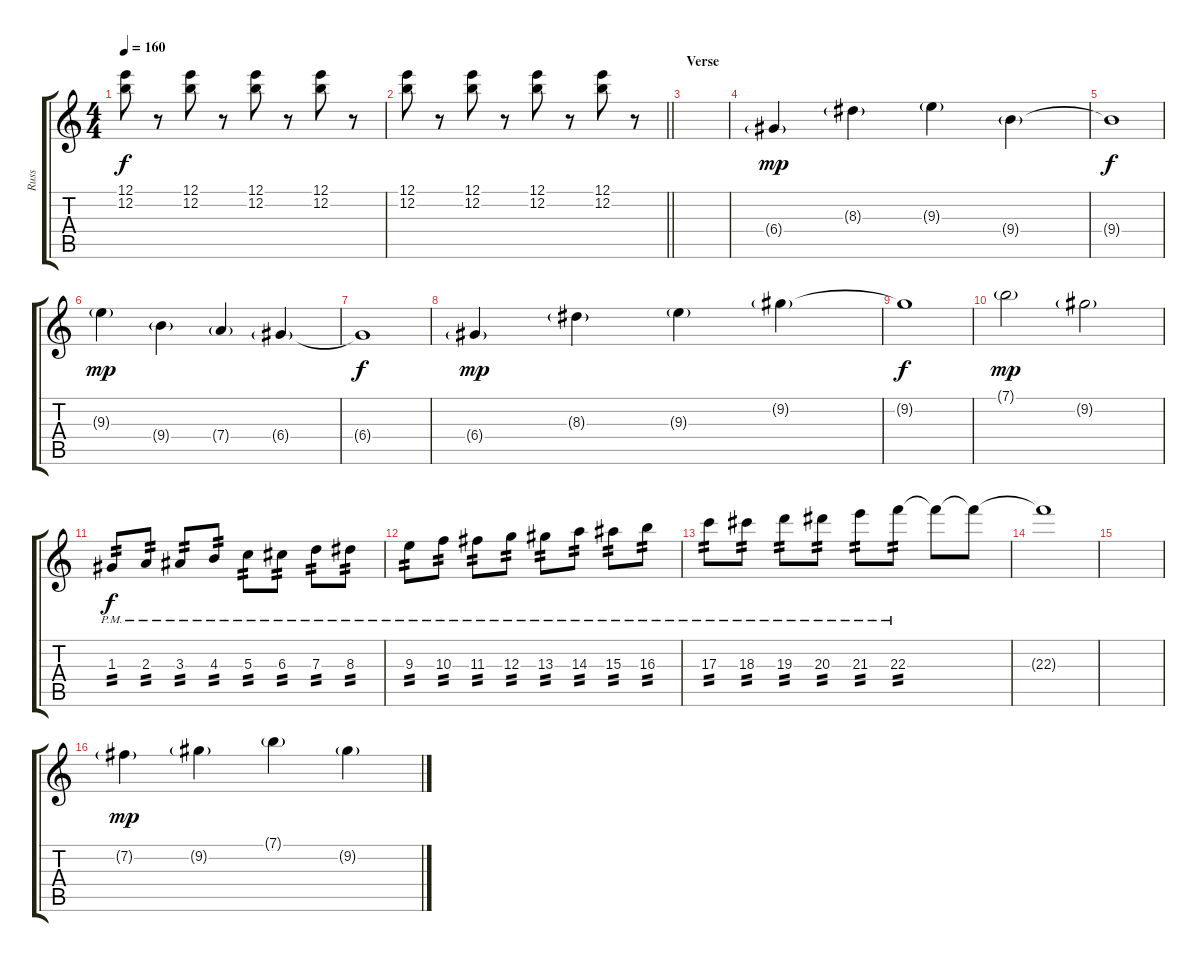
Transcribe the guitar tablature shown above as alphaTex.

\track ("Russ" "Russ") {instrument overdrivenguitar}
\staff {score tabs}
\tuning (E4 B3 G3 D3 A2 E2) {hide}
\ts (4 4)
\tempo 160
\clef g2
\ks c
(12.1 12.2).8{dy f} r.8 (12.1 12.2).8 r.8 (12.1 12.2).8 r.8 (12.1 12.2).8 r.8 |
\barLineRight lightlight
(12.1 12.2).8 r.8 (12.1 12.2).8 r.8 (12.1 12.2).8 r.8 (12.1 12.2).8 r.8 |
\section ("" "Verse")
|
6.4{g}.4{dy mp} 8.3{g}.4 9.3{g}.4 9.4{g}.4 |
9.4{t}.1{dy f} |
9.3{g}.4{dy mp} 9.4{g}.4 7.4{g}.4 6.4{g}.4 |
6.4{t}.1{dy f} |
6.4{g}.4{dy mp} 8.3{g}.4 9.3{g}.4 9.2{g}.4 |
9.2{t}.1{dy f} |
7.1{g}.2{dy mp} 9.2{g}.2 |
1.3{pm}.8{tp 2 dy f} 2.3{pm}.8{tp 2} 3.3{pm}.8{tp 2} 4.3{pm}.8{tp 2} 5.3{pm}.8{tp 2} 6.3{pm}.8{tp 2} 7.3{pm}.8{tp 2} 8.3{pm}.8{tp 2} |
9.3{pm}.8{tp 2} 10.3{pm}.8{tp 2} 11.3{pm}.8{tp 2} 12.3{pm}.8{tp 2} 13.3{pm}.8{tp 2} 14.3{pm}.8{tp 2} 15.3{pm}.8{tp 2} 16.3{pm}.8{tp 2} |
17.3{pm}.8{tp 2} 18.3{pm}.8{tp 2} 19.3{pm}.8{tp 2} 20.3{pm}.8{tp 2} 21.3{pm}.8{tp 2} 22.3{pm}.8{tp 2} 22.3{t}.8 22.3{t}.8 |
22.3{t}.1 |
|
7.2{g}.4{dy mp} 9.2{g}.4 7.1{g}.4 9.2{g}.4
